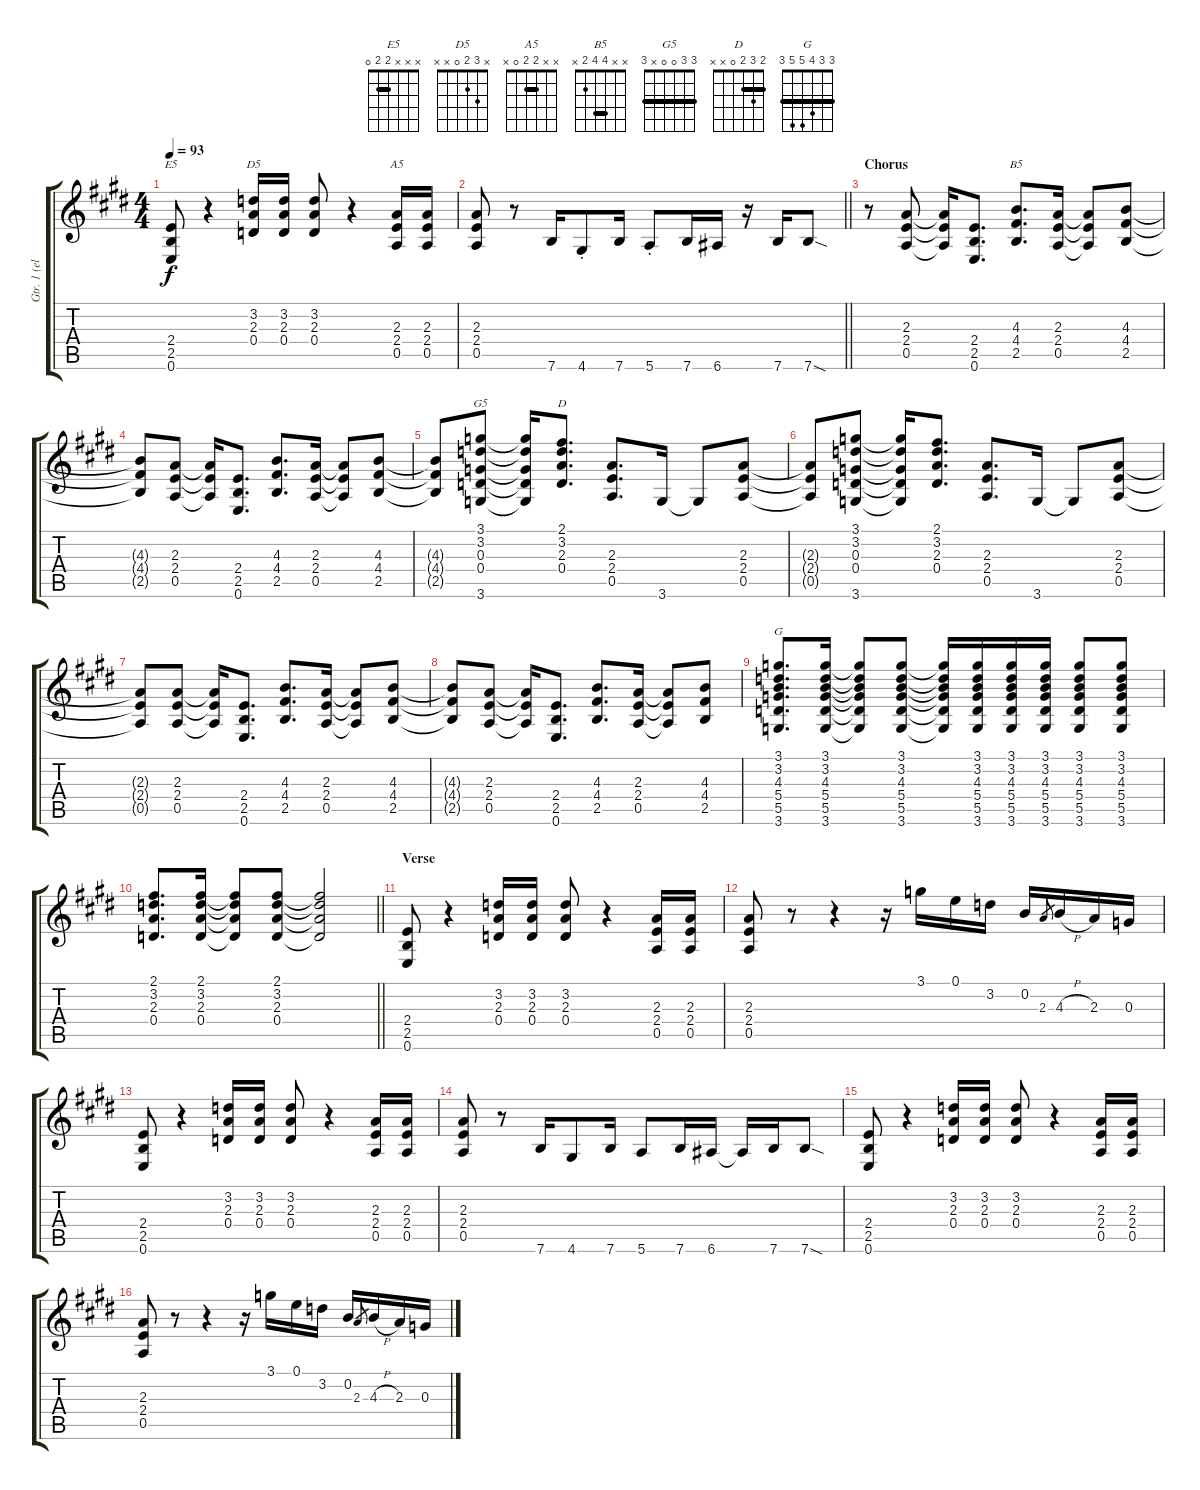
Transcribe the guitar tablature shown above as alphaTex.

\track ("Gtr. 1 (elec.)" "Gtr. 1 (el") {instrument overdrivenguitar}
\staff {score tabs}
\tuning (E4 B3 G3 D3 A2 E2) {hide}
\chord ("E5" x x x 2 2 0) {barre 2}
\chord ("D5" x 3 2 0 x x)
\chord ("A5" x x 2 2 0 x) {barre 2}
\chord ("B5" x x 4 4 2 x) {barre 4}
\chord ("G5" 3 3 0 0 x 3) {barre 3}
\chord ("D" 2 3 2 0 x x) {barre 2}
\chord ("G" 3 3 4 5 5 3) {barre 3}
\ts (4 4)
\tempo 93
\clef g2
\ks e
(2.4 2.5 0.6).8{ch "E5" dy f} r.4 (3.2 2.3 0.4).16{ch "D5"} (3.2 2.3 0.4).16 (3.2 2.3 0.4).8 r.4 (2.3 2.4 0.5).16{ch "A5"} (2.3 2.4 0.5).16 |
\barLineRight lightlight
(2.3 2.4 0.5).8 r.8 7.6.16 4.6{st}.8 7.6.16 5.6{st}.8 7.6.16 6.6.16 r.16 7.6.16 7.6{sod}.8 |
\section ("" "Chorus")
r.8 (2.3 2.4 0.5).8 (2.3{t} 2.4{t} 0.5{t}).16 (2.4 2.5 0.6).8{d} (4.3 4.4 2.5).8{d ch "B5"} (2.3 2.4 0.5).16 (2.3{t} 2.4{t} 0.5{t}).8 (4.3 4.4 2.5).8 |
(4.3{t} 4.4{t} 2.5{t}).8 (2.3 2.4 0.5).8 (2.3{t} 2.4{t} 0.5{t}).16 (2.4 2.5 0.6).8{d} (4.3 4.4 2.5).8{d} (2.3 2.4 0.5).16 (2.3{t} 2.4{t} 0.5{t}).8 (4.3 4.4 2.5).8 |
(4.3{t} 4.4{t} 2.5{t}).8 (3.1 3.2 0.3 0.4 3.6).8{ch "G5"} (3.1{t} 3.2{t} 0.3{t} 0.4{t} 3.6{t}).16 (2.1 3.2 2.3 0.4).8{d ch "D"} (2.3 2.4 0.5).8{d} 3.6.16 3.6{t}.8 (2.3 2.4 0.5).8 |
(2.3{t} 2.4{t} 0.5{t}).8 (3.1 3.2 0.3 0.4 3.6).8 (3.1{t} 3.2{t} 0.3{t} 0.4{t} 3.6{t}).16 (2.1 3.2 2.3 0.4).8{d} (2.3 2.4 0.5).8{d} 3.6.16 3.6{t}.8 (2.3 2.4 0.5).8 |
(2.3{t} 2.4{t} 0.5{t}).8 (2.3 2.4 0.5).8 (2.3{t} 2.4{t} 0.5{t}).16 (2.4 2.5 0.6).8{d} (4.3 4.4 2.5).8{d} (2.3 2.4 0.5).16 (2.3{t} 2.4{t} 0.5{t}).8 (4.3 4.4 2.5).8 |
(4.3{t} 4.4{t} 2.5{t}).8 (2.3 2.4 0.5).8 (2.3{t} 2.4{t} 0.5{t}).16 (2.4 2.5 0.6).8{d} (4.3 4.4 2.5).8{d} (2.3 2.4 0.5).16 (2.3{t} 2.4{t} 0.5{t}).8 (4.3 4.4 2.5).8 |
(3.1 3.2 4.3 5.4 5.5 3.6).8{d ch "G"} (3.1 3.2 4.3 5.4 5.5 3.6).16 (3.1{t} 3.2{t} 4.3{t} 5.4{t} 5.5{t} 3.6{t}).8 (3.1 3.2 4.3 5.4 5.5 3.6).8 (3.1{t} 3.2{t} 4.3{t} 5.4{t} 5.5{t} 3.6{t}).16 (3.1 3.2 4.3 5.4 5.5 3.6).16 (3.1 3.2 4.3 5.4 5.5 3.6).16 (3.1 3.2 4.3 5.4 5.5 3.6).16 (3.1 3.2 4.3 5.4 5.5 3.6).8 (3.1 3.2 4.3 5.4 5.5 3.6).8 |
\barLineRight lightlight
(2.1 3.2 2.3 0.4).8{d} (2.1 3.2 2.3 0.4).16 (2.1{t} 3.2{t} 2.3{t} 0.4{t}).8 (2.1 3.2 2.3 0.4).8 (2.1{t} 3.2{t} 2.3{t} 0.4{t}).2 |
\section ("" "Verse")
(2.4 2.5 0.6).8 r.4 (3.2 2.3 0.4).16 (3.2 2.3 0.4).16 (3.2 2.3 0.4).8 r.4 (2.3 2.4 0.5).16 (2.3 2.4 0.5).16 |
(2.3 2.4 0.5).8 r.8 r.4 r.16 3.1.16 0.1.16 3.2.16 0.2.16 2.3.8{gr} 4.3{h}.16 2.3.16 0.3.16 |
(2.4 2.5 0.6).8 r.4 (3.2 2.3 0.4).16 (3.2 2.3 0.4).16 (3.2 2.3 0.4).8 r.4 (2.3 2.4 0.5).16 (2.3 2.4 0.5).16 |
(2.3 2.4 0.5).8 r.8 7.6.16 4.6.8 7.6.16 5.6.8 7.6.16 6.6.16 6.6{t}.16 7.6.16 7.6{sod}.8 |
(2.4 2.5 0.6).8 r.4 (3.2 2.3 0.4).16 (3.2 2.3 0.4).16 (3.2 2.3 0.4).8 r.4 (2.3 2.4 0.5).16 (2.3 2.4 0.5).16 |
(2.3 2.4 0.5).8 r.8 r.4 r.16 3.1.16 0.1.16 3.2.16 0.2.16 2.3.8{gr} 4.3{h}.16 2.3.16 0.3.16
